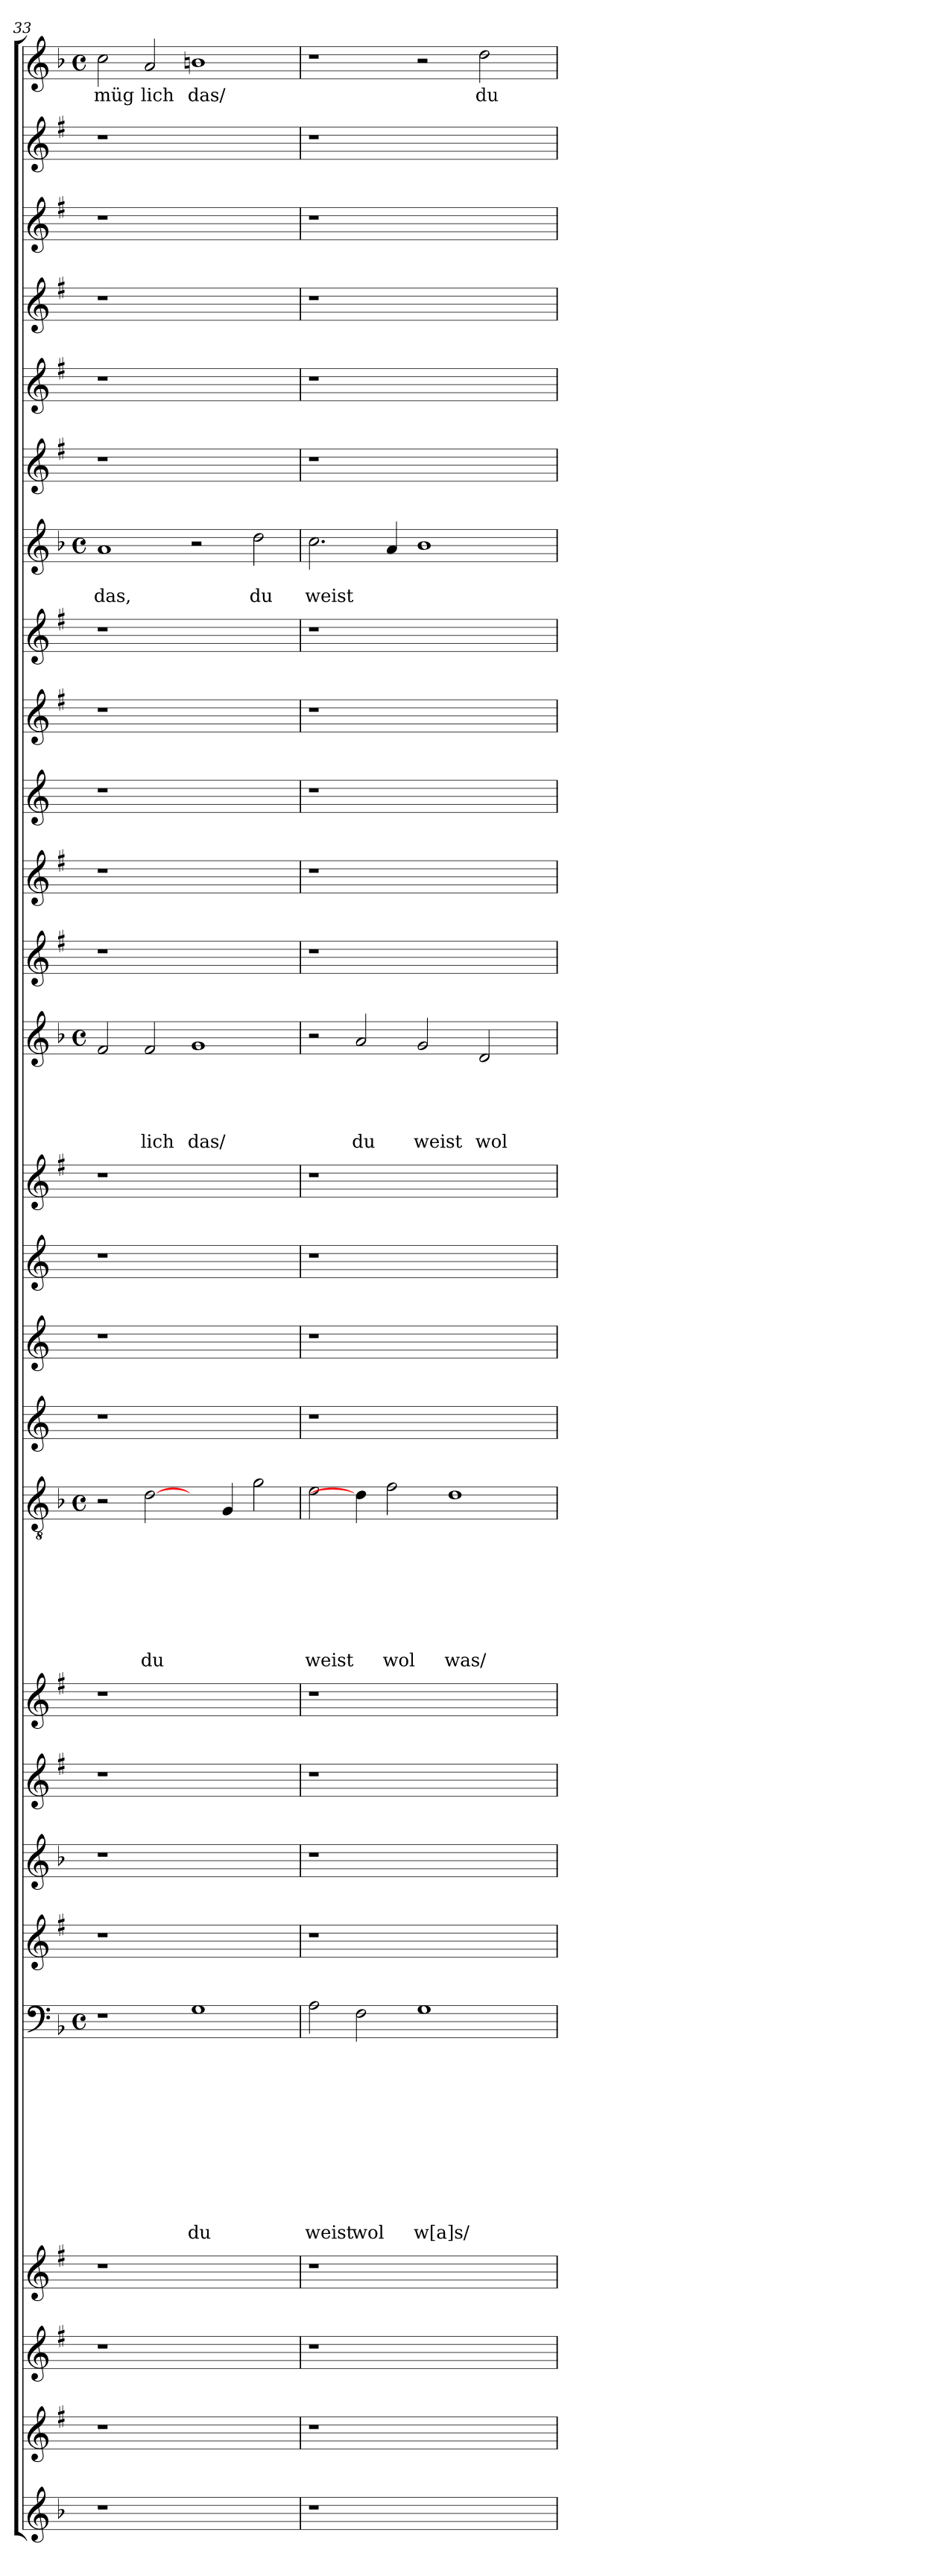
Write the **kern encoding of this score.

**kern	**kern	**kern	**kern	**kern	**text	**text	**text	**text	**text	**text	**text	**text	**text	**text	**text	**kern	**kern	**kern	**kern	**kern	**text	**text	**text	**text	**text	**text	**text	**text	**kern	**kern	**kern	**kern	**kern	**text	**text	**text	**text	**text	**kern	**kern	**kern	**kern	**kern	**kern	**text	**text	**kern	**kern	**kern	**kern	**kern	**kern	**text
*part27	*part26	*part25	*part24	*part23	*part23	*part23	*part23	*part23	*part23	*part23	*part23	*part23	*part23	*part23	*part23	*part22	*part21	*part20	*part19	*part18	*part18	*part18	*part18	*part18	*part18	*part18	*part18	*part18	*part17	*part16	*part15	*part14	*part13	*part13	*part13	*part13	*part13	*part13	*part12	*part11	*part10	*part9	*part8	*part7	*part7	*part7	*part6	*part5	*part4	*part3	*part2	*part1	*part1
*staff27	*staff26	*staff25	*staff24	*staff23	*staff23	*staff23	*staff23	*staff23	*staff23	*staff23	*staff23	*staff23	*staff23	*staff23	*staff23	*staff22	*staff21	*staff20	*staff19	*staff18	*staff18	*staff18	*staff18	*staff18	*staff18	*staff18	*staff18	*staff18	*staff17	*staff16	*staff15	*staff14	*staff13	*staff13	*staff13	*staff13	*staff13	*staff13	*staff12	*staff11	*staff10	*staff9	*staff8	*staff7	*staff7	*staff7	*staff6	*staff5	*staff4	*staff3	*staff2	*staff1	*staff1
*clefG2	*clefG2	*clefG2	*clefG2	*clefF4	*	*	*	*	*	*	*	*	*	*	*	*clefG2	*clefG2	*clefG2	*clefG2	*clefGv2	*	*	*	*	*	*	*	*	*clefG2	*clefG2	*clefG2	*clefG2	*clefG2	*	*	*	*	*	*clefG2	*clefG2	*clefG2	*clefG2	*clefG2	*clefG2	*	*	*clefG2	*clefG2	*clefG2	*clefG2	*clefG2	*clefG2	*
*	*ITrd1c2	*ITrd1c2	*ITrd1c2	*	*	*	*	*	*	*	*	*	*	*	*	*ITrd1c2	*	*ITrd1c2	*ITrd1c2	*	*	*	*	*	*	*	*	*	*ITrd-3c-5	*ITrd-3c-5	*ITrd-3c-5	*ITrd1c2	*	*	*	*	*	*	*ITrd1c2	*ITrd1c2	*ITrd-3c-5	*ITrd1c2	*ITrd1c2	*	*	*	*ITrd1c2	*ITrd1c2	*ITrd1c2	*ITrd1c2	*ITrd1c2	*ITrd-3c-5	*
*k[b-]	*k[b-]	*k[b-]	*k[b-]	*k[b-]	*	*	*	*	*	*	*	*	*	*	*	*k[b-]	*k[b-]	*k[b-]	*k[b-]	*k[b-]	*	*	*	*	*	*	*	*	*k[b-]	*k[b-]	*k[b-]	*k[b-]	*k[b-]	*	*	*	*	*	*k[b-]	*k[b-]	*k[b-]	*k[b-]	*k[b-]	*k[b-]	*	*	*k[b-]	*k[b-]	*k[b-]	*k[b-]	*k[b-]	*k[b-e-]	*
*F:	*F:	*F:	*F:	*F:	*	*	*	*	*	*	*	*	*	*	*	*F:	*F:	*F:	*F:	*F:	*	*	*	*	*	*	*	*	*F:	*F:	*F:	*F:	*F:	*	*	*	*	*	*F:	*F:	*F:	*F:	*F:	*F:	*	*	*F:	*F:	*F:	*F:	*F:	*B-:	*
*	*	*	*	*M4/4	*	*	*	*	*	*	*	*	*	*	*	*	*	*	*	*M4/4	*	*	*	*	*	*	*	*	*	*	*	*	*M4/4	*	*	*	*	*	*	*	*	*	*	*M4/4	*	*	*	*	*	*	*	*M4/4	*
*	*	*	*	*met(c)	*	*	*	*	*	*	*	*	*	*	*	*	*	*	*	*met(c)	*	*	*	*	*	*	*	*	*	*	*	*	*met(c)	*	*	*	*	*	*	*	*	*	*	*met(c)	*	*	*	*	*	*	*	*met(c)	*
=33	=33	=33	=33	=33	=33	=33	=33	=33	=33	=33	=33	=33	=33	=33	=33	=33	=33	=33	=33	=33	=33	=33	=33	=33	=33	=33	=33	=33	=33	=33	=33	=33	=33	=33	=33	=33	=33	=33	=33	=33	=33	=33	=33	=33	=33	=33	=33	=33	=33	=33	=33	=33	=33
!	!	!	!	!	!	!	!	!	!	!	!	!	!	!	!	!	!	!	!	!	!	!	!	!	!	!	!	!	!	!	!	!	!	!	!	!	!	!	!	!	!	!	!	!	!	!LO:LY:b	!	!	!	!	!	!	!LO:LY:b
1r	1r	1r	1r	1r	.	.	.	.	.	.	.	.	.	.	.	1r	1r	1r	1r	2r	.	.	.	.	.	.	.	.	1r	1r	1r	1r	2f/	.	.	.	.	.	1r	1r	1r	1r	1r	1a	.	das,	1r	1r	1r	1r	1r	2ff\	müg
!	!	!	!	!	!	!	!	!	!	!	!	!	!	!	!	!	!	!	!	!	!	!	!	!	!	!	!	!LO:LY:b	!	!	!	!	!	!	!	!	!	!LO:LY:b	!	!	!	!	!	!	!	!	!	!	!	!	!	!	!LO:LY:b
.	.	.	.	.	.	.	.	.	.	.	.	.	.	.	.	.	.	.	.	[2d\	.	.	.	.	.	.	.	du	.	.	.	.	2f/	.	.	.	.	lich	.	.	.	.	.	.	.	.	.	.	.	.	.	2dd/	lich
!	!	!	!	!	!	!	!	!	!	!	!	!	!	!	!LO:LY:b	!	!	!	!	!	!	!	!	!	!	!	!	!	!	!	!	!	!	!	!	!	!	!LO:LY:b	!	!	!	!	!	!	!	!	!	!	!	!	!	!	!LO:LY:b
1ryy	1ryy	1ryy	1ryy	1G	.	.	.	.	.	.	.	.	.	.	du	1ryy	1ryy	1ryy	1ryy	4ryy	.	.	.	.	.	.	.	.	1ryy	1ryy	1ryy	1ryy	1g	.	.	.	.	das/	1ryy	1ryy	1ryy	1ryy	1ryy	2r	.	.	1ryy	1ryy	1ryy	1ryy	1ryy	1een	das/
.	.	.	.	.	.	.	.	.	.	.	.	.	.	.	.	.	.	.	.	4G/	.	.	.	.	.	.	.	.	.	.	.	.	.	.	.	.	.	.	.	.	.	.	.	.	.	.	.	.	.	.	.	.	.
!	!	!	!	!	!	!	!	!	!	!	!	!	!	!	!	!	!	!	!	!	!	!	!	!	!	!	!	!	!	!	!	!	!	!	!	!	!	!	!	!	!	!	!	!	!	!LO:LY:b	!	!	!	!	!	!	!
.	.	.	.	.	.	.	.	.	.	.	.	.	.	.	.	.	.	.	.	2g\	.	.	.	.	.	.	.	.	.	.	.	.	.	.	.	.	.	.	.	.	.	.	.	2dd\	.	du	.	.	.	.	.	.	.
=34	=34	=34	=34	=34	=34	=34	=34	=34	=34	=34	=34	=34	=34	=34	=34	=34	=34	=34	=34	=34	=34	=34	=34	=34	=34	=34	=34	=34	=34	=34	=34	=34	=34	=34	=34	=34	=34	=34	=34	=34	=34	=34	=34	=34	=34	=34	=34	=34	=34	=34	=34	=34	=34
!	!	!	!	!	!	!	!	!	!	!	!	!	!	!	!LO:LY:b	!	!	!	!	!	!	!	!	!	!	!	!	!LO:LY:b	!	!	!	!	!	!	!	!	!	!	!	!	!	!	!	!	!	!LO:LY:b	!	!	!	!	!	!	!
1r	1r	1r	1r	2A\	.	.	.	.	.	.	.	.	.	.	weist	1r	1r	1r	1r	2e\	.	.	.	.	.	.	.	weist	1r	1r	1r	1r	2r	.	.	.	.	.	1r	1r	1r	1r	1r	2.cc\	.	weist	1r	1r	1r	1r	1r	1r	.
!	!	!	!	!	!	!	!	!	!	!	!	!	!	!	!LO:LY:b	!	!	!	!	!	!	!	!	!	!	!	!	!	!	!	!	!	!	!	!	!	!	!LO:LY:b	!	!	!	!	!	!	!	!	!	!	!	!	!	!	!
.	.	.	.	2F\	.	.	.	.	.	.	.	.	.	.	wol	.	.	.	.	4d\]	.	.	.	.	.	.	.	.	.	.	.	.	2a/	.	.	.	.	du	.	.	.	.	.	.	.	.	.	.	.	.	.	.	.
!	!	!	!	!	!	!	!	!	!	!	!	!	!	!	!	!	!	!	!	!	!	!	!	!	!	!	!	!LO:LY:b	!	!	!	!	!	!	!	!	!	!	!	!	!	!	!	!	!	!	!	!	!	!	!	!	!
.	.	.	.	.	.	.	.	.	.	.	.	.	.	.	.	.	.	.	.	2f\	.	.	.	.	.	.	.	wol	.	.	.	.	.	.	.	.	.	.	.	.	.	.	.	4a/	.	.	.	.	.	.	.	.	.
!	!	!	!	!	!	!	!	!	!	!	!	!	!	!	!LO:LY:b	!	!	!	!	!	!	!	!	!	!	!	!	!	!	!	!	!	!	!	!	!	!	!LO:LY:b	!	!	!	!	!	!	!	!	!	!	!	!	!	!	!
1ryy	1ryy	1ryy	1ryy	1G	.	.	.	.	.	.	.	.	.	.	w[a]s/	1ryy	1ryy	1ryy	1ryy	.	.	.	.	.	.	.	.	.	1ryy	1ryy	1ryy	1ryy	2g/	.	.	.	.	weist	1ryy	1ryy	1ryy	1ryy	1ryy	1b-	.	.	1ryy	1ryy	1ryy	1ryy	1ryy	2r	.
!	!	!	!	!	!	!	!	!	!	!	!	!	!	!	!	!	!	!	!	!	!	!	!	!	!	!	!	!LO:LY:b	!	!	!	!	!	!	!	!	!	!	!	!	!	!	!	!	!	!	!	!	!	!	!	!	!
.	.	.	.	.	.	.	.	.	.	.	.	.	.	.	.	.	.	.	.	1d	.	.	.	.	.	.	.	was/	.	.	.	.	.	.	.	.	.	.	.	.	.	.	.	.	.	.	.	.	.	.	.	.	.
!	!	!	!	!	!	!	!	!	!	!	!	!	!	!	!	!	!	!	!	!	!	!	!	!	!	!	!	!	!	!	!	!	!	!	!	!	!	!LO:LY:b	!	!	!	!	!	!	!	!	!	!	!	!	!	!	!LO:LY:b
.	.	.	.	.	.	.	.	.	.	.	.	.	.	.	.	.	.	.	.	.	.	.	.	.	.	.	.	.	.	.	.	.	2d/	.	.	.	.	wol	.	.	.	.	.	.	.	.	.	.	.	.	.	2gg\	du
4ryy	4ryy	4ryy	4ryy	4ryy	.	.	.	.	.	.	.	.	.	.	.	4ryy	4ryy	4ryy	4ryy	.	.	.	.	.	.	.	.	.	4ryy	4ryy	4ryy	4ryy	4ryy	.	.	.	.	.	4ryy	4ryy	4ryy	4ryy	4ryy	4ryy	.	.	4ryy	4ryy	4ryy	4ryy	4ryy	4ryy	.
=	=	=	=	=	=	=	=	=	=	=	=	=	=	=	=	=	=	=	=	=	=	=	=	=	=	=	=	=	=	=	=	=	=	=	=	=	=	=	=	=	=	=	=	=	=	=	=	=	=	=	=	=	=
*-	*-	*-	*-	*-	*-	*-	*-	*-	*-	*-	*-	*-	*-	*-	*-	*-	*-	*-	*-	*-	*-	*-	*-	*-	*-	*-	*-	*-	*-	*-	*-	*-	*-	*-	*-	*-	*-	*-	*-	*-	*-	*-	*-	*-	*-	*-	*-	*-	*-	*-	*-	*-	*-
